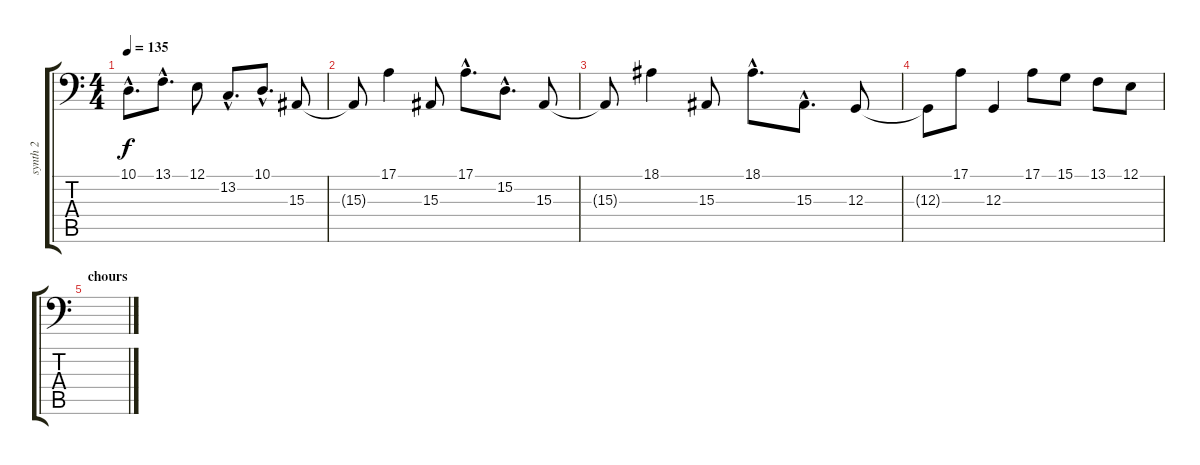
\track ("synth 2" "synth 2") {instrument lead2sawtooth}
\staff {score tabs}
\tuning (E2 B1 G1 D1 A0 E0) {hide}
\ts (4 4)
\tempo 135
\clef f4
\ks c
10.1{hac}.8{d dy f} 13.1{hac}.8{d} 12.1.8 13.2{hac}.8{d} 10.1{hac}.8{d} 15.3.8 |
15.3{t}.8 17.1.4 15.3.8 17.1{hac}.8{d} 15.2{hac}.8{d} 15.3.8 |
15.3{t}.8 18.1.4 15.3.8 18.1{hac}.8{d} 15.3{hac}.8{d} 12.3.8 |
12.3{t}.8 17.1.8 12.3.4 17.1.8 15.1.8 13.1.8 12.1.8 |
\section ("" "chours")
